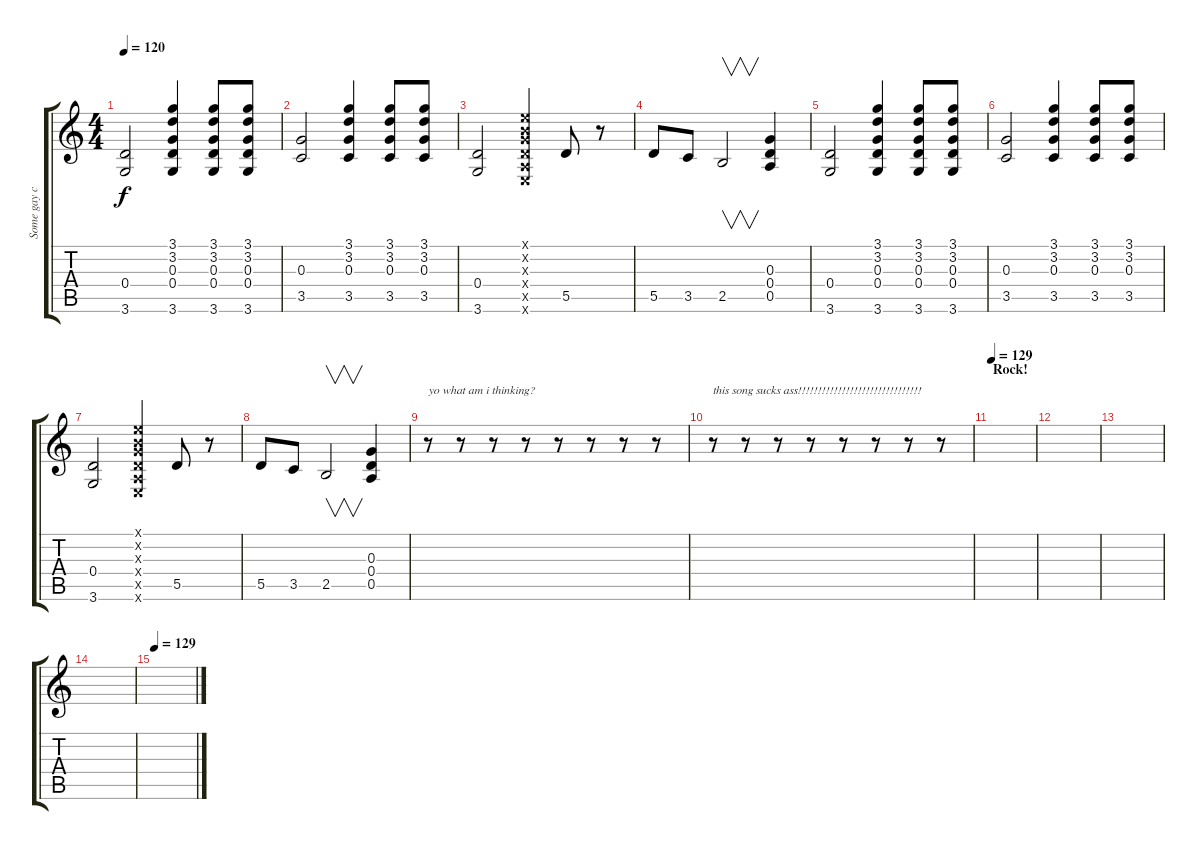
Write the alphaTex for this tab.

\track ("Some gay clean" "Some gay c") {instrument electricguitarclean}
\staff {score tabs}
\tuning (E4 B3 G3 D3 A2 E2) {hide}
\ts (4 4)
\tempo 120
\tempo 165
\tempo 120
\clef g2
\ks c
(0.4 3.6).2{dy f instrument electricguitarclean} (3.1 3.2 0.3 0.4 3.6).4 (3.1 3.2 0.3 0.4 3.6).8 (3.1 3.2 0.3 0.4 3.6).8 |
(0.3 3.5).2 (3.1 3.2 0.3 3.5).4 (3.1 3.2 0.3 3.5).8 (3.1 3.2 0.3 3.5).8 |
(0.4 3.6).2 (0.1{x} 0.2{x} 0.3{x} 0.4{x} 0.5{x} 0.6{x}).4 5.5.8 r.8 |
5.5.8 3.5.8 2.5.2{v} (0.3 0.4 0.5).4 |
(0.4 3.6).2 (3.1 3.2 0.3 0.4 3.6).4 (3.1 3.2 0.3 0.4 3.6).8 (3.1 3.2 0.3 0.4 3.6).8 |
(0.3 3.5).2 (3.1 3.2 0.3 3.5).4 (3.1 3.2 0.3 3.5).8 (3.1 3.2 0.3 3.5).8 |
(0.4 3.6).2 (0.1{x} 0.2{x} 0.3{x} 0.4{x} 0.5{x} 0.6{x}).4 5.5.8 r.8 |
5.5.8 3.5.8 2.5.2{v} (0.3 0.4 0.5).4 |
r.8{txt "yo what am i thinking?"} r.8 r.8 r.8 r.8 r.8 r.8 r.8 |
r.8{txt "this song sucks ass!!!!!!!!!!!!!!!!!!!!!!!!!!!!!!!"} r.8 r.8 r.8 r.8 r.8 r.8 r.8 |
\section ("" "Rock!")
\tempo 129
|
|
|
|
\tempo 129
